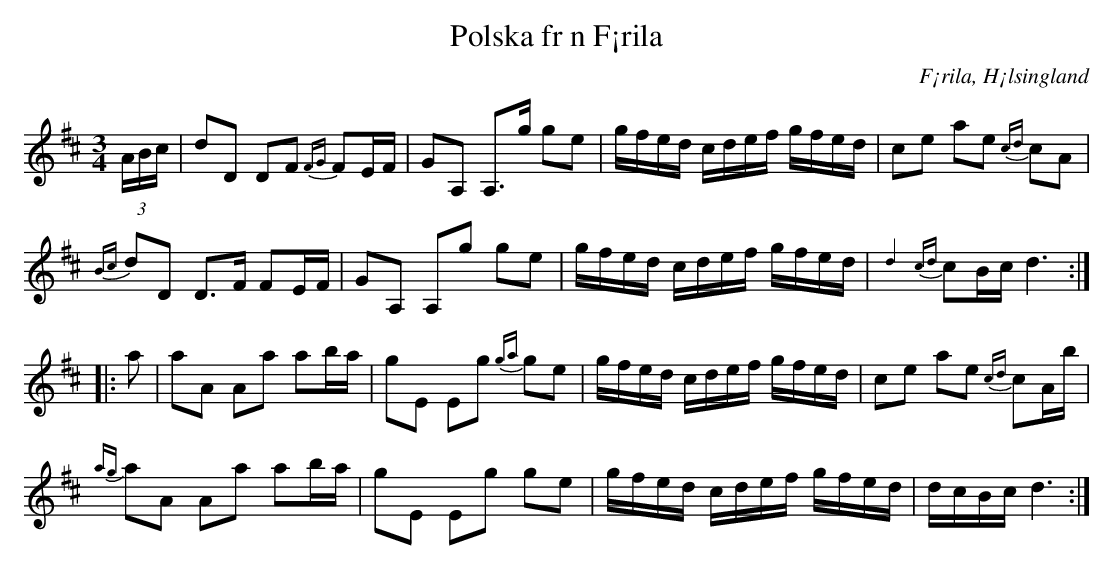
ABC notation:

X:1
T:Polska fr n F¡rila
O:F¡rila, H¡lsingland
M:3/4
L:1/16
U:t=turn
K:D
(3ABc | d2D2 D2F2 {F4/3G4/3}F2EF | G2A,2 A,2>g2 g2e2 | gfed cdef gfed | c2e2 a2e2 {c4/3d4/3}c2A2 |
{Bc}d2D2 D2>F2 F2EF | G2A,2 A,2g2 g2e2 | gfed cdef gfed | {d2}{c4/3d4/3}c2Bc d6 ::
a2 | a2A2 A2a2 a2ba | g2E2 E2g2 {g3/3a3/3}g2e2 | gfed cdef gfed | c2e2 a2e2 {c3/3d3/3}c2A4/3b2/3 |
{a3/3g3/3}a2A2 A2a2 a2ba | g2E2 E2g2 g2e2 | gfed cdef gfed | dcBc d6 :|
